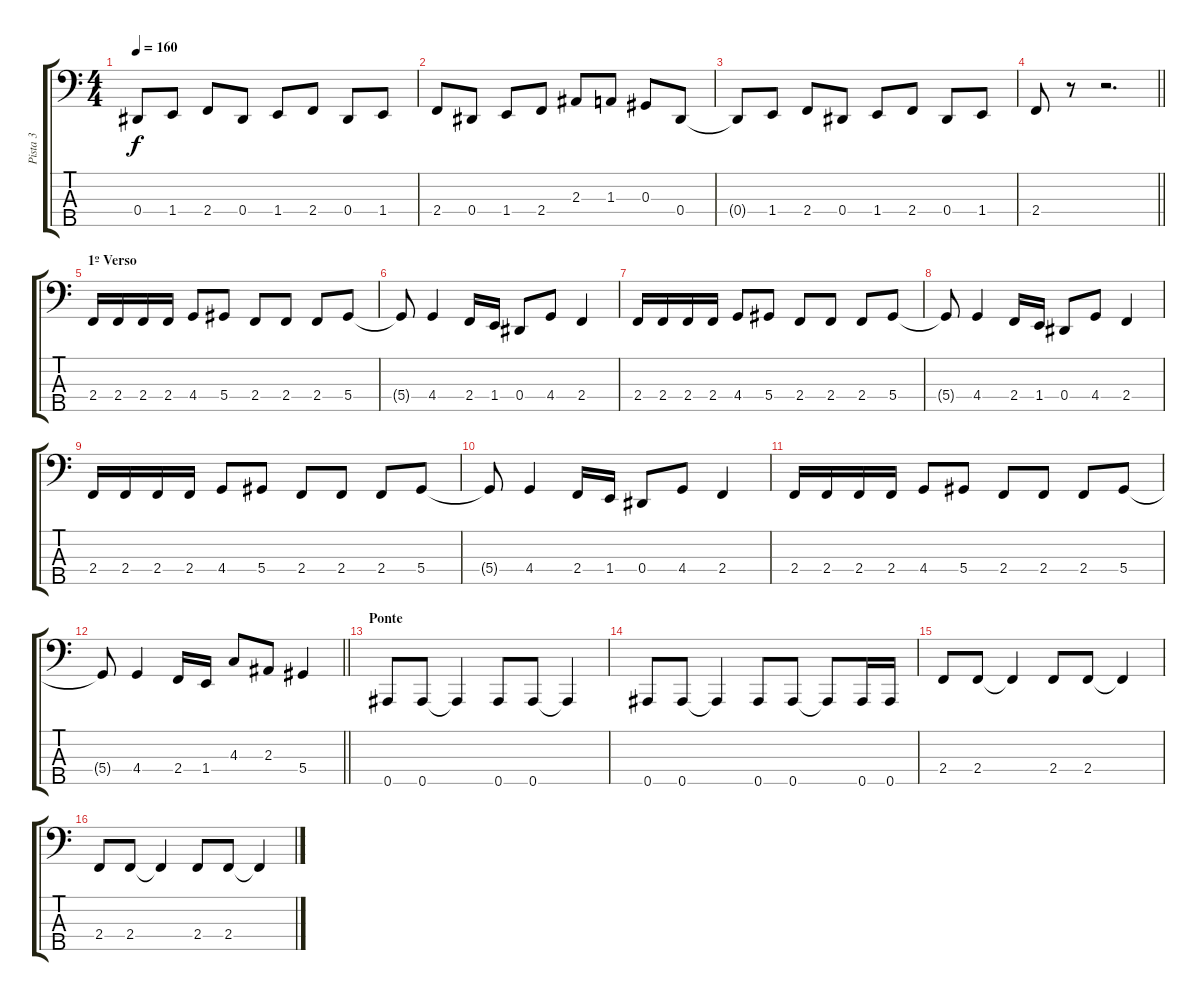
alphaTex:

\track ("Pista 3" "Pista 3") {instrument electricbassfinger}
\staff {score tabs}
\tuning (Gb2 Db2 Ab1 Eb1 Bb0) {hide}
\ts (4 4)
\tempo 160
\clef f4
\ks c
0.4{t}.8{dy f} 1.4.8 2.4.8 0.4.8 1.4.8 2.4.8 0.4.8 1.4.8 |
2.4.8 0.4.8 1.4.8 2.4.8 2.3.8 1.3.8 0.3.8 0.4.8 |
0.4{t}.8 1.4.8 2.4.8 0.4.8 1.4.8 2.4.8 0.4.8 1.4.8 |
\barLineRight lightlight
2.4.8 r.8 r.2{d} |
\section ("" "1º Verso")
2.4.16 2.4.16 2.4.16 2.4.16 4.4.8 5.4.8 2.4.8 2.4.8 2.4.8 5.4.8 |
5.4{t}.8 4.4.4 2.4.16 1.4.16 0.4.8 4.4.8 2.4.4 |
2.4.16 2.4.16 2.4.16 2.4.16 4.4.8 5.4.8 2.4.8 2.4.8 2.4.8 5.4.8 |
5.4{t}.8 4.4.4 2.4.16 1.4.16 0.4.8 4.4.8 2.4.4 |
2.4.16 2.4.16 2.4.16 2.4.16 4.4.8 5.4.8 2.4.8 2.4.8 2.4.8 5.4.8 |
5.4{t}.8 4.4.4 2.4.16 1.4.16 0.4.8 4.4.8 2.4.4 |
2.4.16 2.4.16 2.4.16 2.4.16 4.4.8 5.4.8 2.4.8 2.4.8 2.4.8 5.4.8 |
\barLineRight lightlight
5.4{t}.8 4.4.4 2.4.16 1.4.16 4.3.8 2.3.8 5.4.4 |
\section ("" "Ponte")
0.5.8 0.5.8 0.5{t}.4 0.5.8 0.5.8 0.5{t}.4 |
0.5.8 0.5.8 0.5{t}.4 0.5.8 0.5.8 0.5{t}.8 0.5.16 0.5.16 |
2.4.8 2.4.8 2.4{t}.4 2.4.8 2.4.8 2.4{t}.4 |
2.4.8 2.4.8 2.4{t}.4 2.4.8 2.4.8 2.4{t}.4
